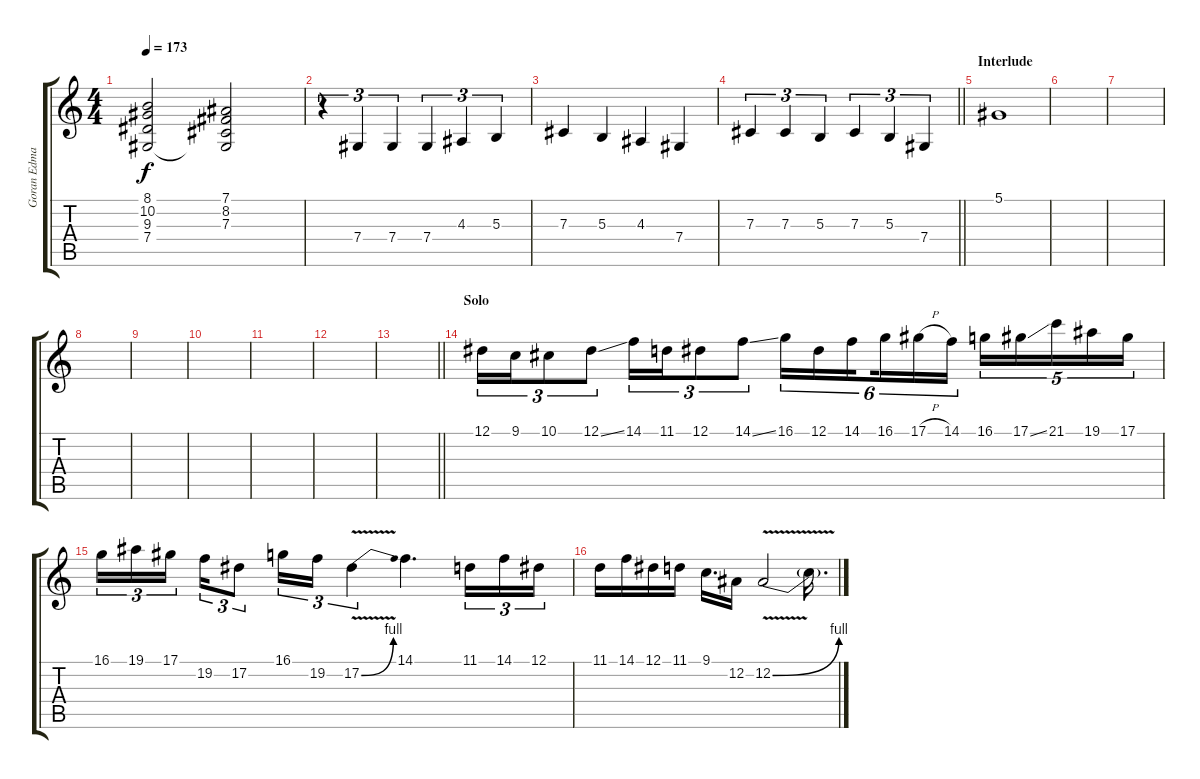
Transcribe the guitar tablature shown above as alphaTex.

\track ("Goran Edman" "Goran Edma") {instrument lead2sawtooth}
\staff {score tabs}
\tuning (Eb4 Bb3 Gb3 Db3 Ab2 Eb2) {hide}
\ts (4 4)
\tempo 173
\clef g2
\ks c
(8.1 10.2 9.3 7.4).2{dy f} (7.1 8.2 7.3 7.4{t}).2 |
r.4{tu (3 2)} 7.4.4{tu (3 2)} 7.4.4{tu (3 2)} 7.4.4{tu (3 2)} 4.3.4{tu (3 2)} 5.3.4{tu (3 2)} |
7.3.4 5.3.4 4.3.4 7.4.4 |
\barLineRight lightlight
7.3.4{tu (3 2)} 7.3.4{tu (3 2)} 5.3.4{tu (3 2)} 7.3.4{tu (3 2)} 5.3.4{tu (3 2)} 7.4.4{tu (3 2)} |
\section ("" "Interlude")
5.1.1 |
|
|
|
|
|
|
|
\barLineRight lightlight
|
\section ("" "Solo")
12.1.16{tu (3 2)} 9.1.16{tu (3 2)} 10.1.8{tu (3 2)} 12.1{ss}.8{tu (3 2)} 14.1.16{tu (3 2)} 11.1.16{tu (3 2)} 12.1.8{tu (3 2)} 14.1{ss}.8{tu (3 2)} 16.1.16{tu (6 4)} 12.1.16{tu (6 4)} 14.1.16{tu (6 4) beam splitsecondary} 16.1.16{tu (6 4)} 17.1{h}.16{tu (6 4)} 14.1.16{tu (6 4)} 16.1.16{tu (5 4)} 17.1{ss}.16{tu (5 4)} 21.1.16{tu (5 4)} 19.1.16{tu (5 4)} 17.1.16{tu (5 4)} |
16.1.16{tu (3 2)} 19.1.16{tu (3 2)} 17.1.16{tu (3 2) beam splitsecondary} 19.2.16{tu (3 2)} 17.2.8{tu (3 2)} 16.1.16{tu (3 2)} 19.2.16{tu (3 2)} 17.2{be (bend 0 0 60 4) v}.4{tu (3 2)} 14.1.4{d} 11.1.16{tu (3 2)} 14.1.16{tu (3 2)} 12.1.16{tu (3 2)} |
11.1.16 14.1.16 12.1.16 11.1.16 9.1.16{d} 12.2.16 12.2{be (bend 0 0 60 4) v}.2 12.2{t}.16{d}
